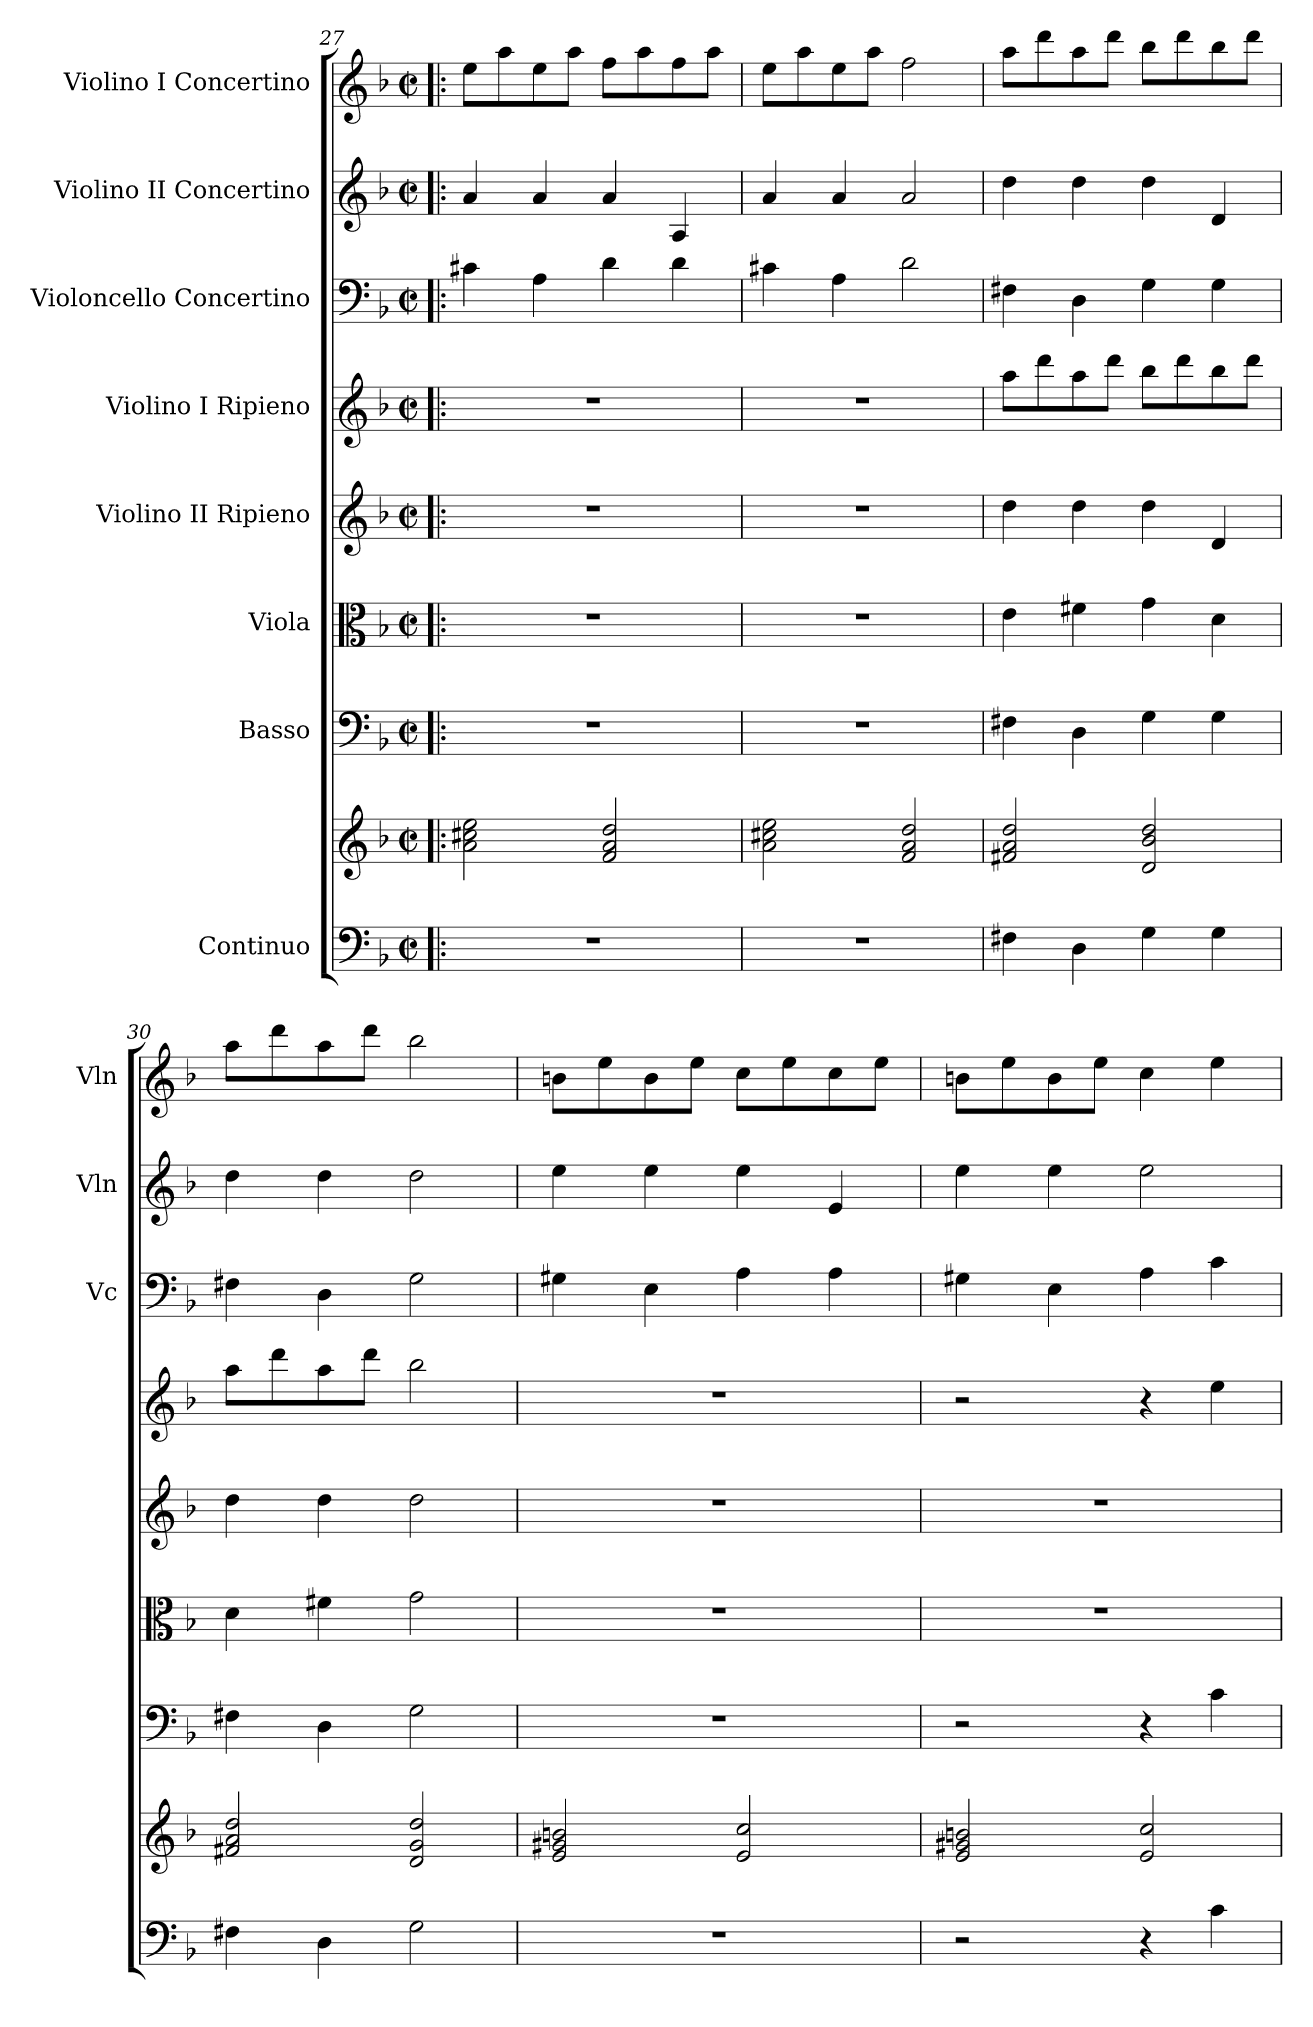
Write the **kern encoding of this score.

**kern	**kern	**kern	**kern	**kern	**kern	**kern	**kern	**kern
*part8	*part8	*part7	*part6	*part5	*part4	*part3	*part2	*part1
*staff9	*staff8	*staff7	*staff6	*staff5	*staff4	*staff3	*staff2	*staff1
*I"Continuo	*	*I"Basso	*I"Viola	*I"Violino II Ripieno	*I"Violino I Ripieno	*I"Violoncello Concertino	*I"Violino II Concertino	*I"Violino I Concertino
*	*	*	*	*	*	*I'Vc	*I'Vln	*I'Vln
!!LO:PB:g=z
*clefF4	*clefG2	*clefF4	*clefC3	*clefG2	*clefG2	*clefF4	*clefG2	*clefG2
*k[b-]	*k[b-]	*k[b-]	*k[b-]	*k[b-]	*k[b-]	*k[b-]	*k[b-]	*k[b-]
*M2/2	*M2/2	*M2/2	*M2/2	*M2/2	*M2/2	*M2/2	*M2/2	*M2/2
*met(c|)	*met(c|)	*met(c|)	*met(c|)	*met(c|)	*met(c|)	*met(c|)	*met(c|)	*met(c|)
=27!|:	=27!|:	=27!|:	=27!|:	=27!|:	=27!|:	=27!|:	=27!|:	=27!|:
1r	2a\ 2cc#X\ 2ee\	1r	1r	1r	1r	4c#X\	4a/	8ee\L
.	.	.	.	.	.	.	.	8aa\
.	.	.	.	.	.	4A\	4a/	8ee\
.	.	.	.	.	.	.	.	8aa\J
.	2f/ 2a/ 2dd/	.	.	.	.	4d\	4a/	8ff\L
.	.	.	.	.	.	.	.	8aa\
.	.	.	.	.	.	4d\	4A/	8ff\
.	.	.	.	.	.	.	.	8aa\J
=28	=28	=28	=28	=28	=28	=28	=28	=28
1r	2a\ 2cc#X\ 2ee\	1r	1r	1r	1r	4c#X\	4a/	8ee\L
.	.	.	.	.	.	.	.	8aa\
.	.	.	.	.	.	4A\	4a/	8ee\
.	.	.	.	.	.	.	.	8aa\J
.	2f/ 2a/ 2dd/	.	.	.	.	2d\	2a/	2ff\
=29	=29	=29	=29	=29	=29	=29	=29	=29
4F#X\	2f#X/ 2a/ 2dd/	4F#X\	4e\	4dd\	8aa\L	4F#X\	4dd\	8aa\L
.	.	.	.	.	8ddd\	.	.	8ddd\
4D\	.	4D\	4f#X\	4dd\	8aa\	4D\	4dd\	8aa\
.	.	.	.	.	8ddd\J	.	.	8ddd\J
4G\	2d/ 2b-/ 2dd/	4G\	4g\	4dd\	8bb-\L	4G\	4dd\	8bb-\L
.	.	.	.	.	8ddd\	.	.	8ddd\
4G\	.	4G\	4d\	4d/	8bb-\	4G\	4d/	8bb-\
.	.	.	.	.	8ddd\J	.	.	8ddd\J
=30	=30	=30	=30	=30	=30	=30	=30	=30
4F#X\	2f#X/ 2a/ 2dd/	4F#X\	4d\	4dd\	8aa\L	4F#X\	4dd\	8aa\L
.	.	.	.	.	8ddd\	.	.	8ddd\
4D\	.	4D\	4f#X\	4dd\	8aa\	4D\	4dd\	8aa\
.	.	.	.	.	8ddd\J	.	.	8ddd\J
2G\	2d/ 2g/ 2dd/	2G\	2g\	2dd\	2bb-\	2G\	2dd\	2bb-\
=31	=31	=31	=31	=31	=31	=31	=31	=31
1r	2e/ 2g#X/ 2bn/	1r	1r	1r	1r	4G#X\	4ee\	8bn\L
.	.	.	.	.	.	.	.	8ee\
.	.	.	.	.	.	4E\	4ee\	8b\
.	.	.	.	.	.	.	.	8ee\J
.	2e/ 2cc/	.	.	.	.	4A\	4ee\	8cc\L
.	.	.	.	.	.	.	.	8ee\
.	.	.	.	.	.	4A\	4e/	8cc\
.	.	.	.	.	.	.	.	8ee\J
=32	=32	=32	=32	=32	=32	=32	=32	=32
2r	2e/ 2g#X/ 2bn/	2r	1r	1r	2r	4G#X\	4ee\	8bn\L
.	.	.	.	.	.	.	.	8ee\
.	.	.	.	.	.	4E\	4ee\	8b\
.	.	.	.	.	.	.	.	8ee\J
4r	2e/ 2cc/	4r	.	.	4r	4A\	2ee\	4cc\
4c\	.	4c\	.	.	4ee\	4c\	.	4ee\
=	=	=	=	=	=	=	=	=
*-	*-	*-	*-	*-	*-	*-	*-	*-
